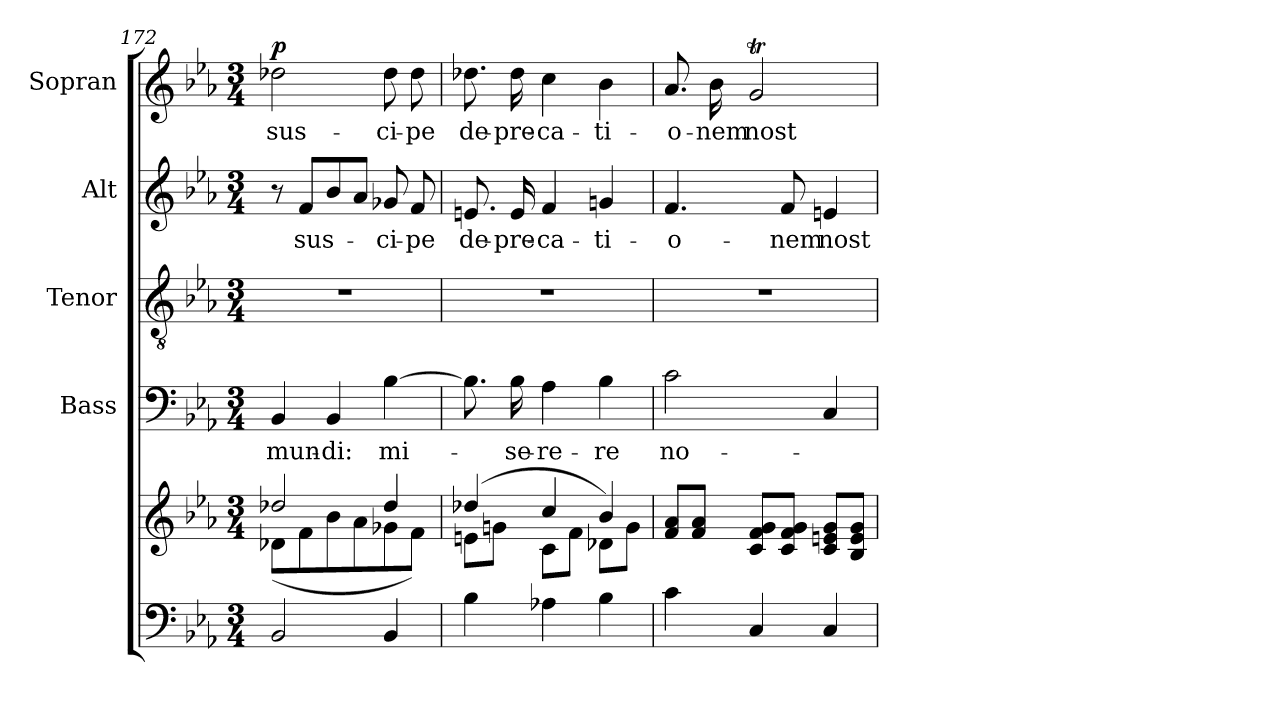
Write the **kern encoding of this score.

**kern	**kern	**kern	**text	**kern	**kern	**text	**kern	**text	**dynam
*part5	*part5	*part4	*part4	*part3	*part2	*part2	*part1	*part1	*part1
*staff6	*staff5	*staff4	*staff4	*staff3	*staff2	*staff2	*staff1	*staff1	*staff1
*	*	*I"Bass	*	*I"Tenor	*I"Alt	*	*I"Sopran	*	*
*	*	*I'B.	*	*I'T.	*I'A.	*	*I'S.	*	*
*clefF4	*clefG2	*clefF4	*	*clefGv2	*clefG2	*	*clefG2	*	*
*k[b-e-a-]	*k[b-e-a-]	*k[b-e-a-]	*	*k[b-e-a-]	*k[b-e-a-]	*	*k[b-e-a-]	*	*
*E-:	*E-:	*E-:	*	*E-:	*E-:	*	*E-:	*	*
*M3/4	*M3/4	*M3/4	*	*M3/4	*M3/4	*	*M3/4	*	*
=172	=172	=172	=172	=172	=172	=172	=172	=172	=172
*	*^	*	*	*	*	*	*	*	*
!	!	!	!	!LO:LY:b	!	!	!	!	!LO:LY:b	!LO:DY:a
2BB-/	2dd-X/	(<8d-X\L	4BB-/	mun-	2.r	8r	.	2dd-X\	sus-	p
!	!	!	!	!	!	!	!LO:LY:b	!	!	!
.	.	8f\	.	.	.	8f/L	sus-	.	.	.
!	!	!	!	!LO:LY:b	!	!	!	!	!	!
.	.	8b-\	4BB-/	-di:	.	8b-/	.	.	.	.
.	.	8a-\	.	.	.	8a-/J	.	.	.	.
!	!	!	!	!LO:LY:b	!	!	!LO:LY:b	!	!LO:LY:b	!
4BB-/	4dd-/	8g-X\	[4B-\	mi-	.	8g-X/	-ci-	8dd-\	-ci-	.
!	!	!	!	!	!	!	!LO:LY:b	!	!LO:LY:b	!
.	.	8f\J)	.	.	.	8f/	-pe	8dd-\	-pe	.
=173	=173	=173	=173	=173	=173	=173	=173	=173	=173	=173
!	!	!	!	!	!	!	!LO:LY:b	!	!LO:LY:b	!
4B-\	(4dd-X/	8en\L	8.B-\]	.	2.r	8.en/	de-	8.dd-X\	de-	.
.	.	8gn\J	.	.	.	.	.	.	.	.
!	!	!	!	!LO:LY:b	!	!	!LO:LY:b	!	!LO:LY:b	!
.	.	.	16B-\	-se-	.	16e/	-pre-	16dd-\	-pre-	.
!	!	!	!	!LO:LY:b	!	!	!LO:LY:b	!	!LO:LY:b	!
4A-X\	4cc/	8c\L	4A-\	-re-	.	4f/	-ca-	4cc\	-ca-	.
.	.	8f\J	.	.	.	.	.	.	.	.
!	!	!	!	!LO:LY:b	!	!	!LO:LY:b	!	!LO:LY:b	!
4B-\	4b-/)	8d-X\L	4B-\	-re	.	4gn/	-ti-	4b-\	-ti-	.
.	.	8g\J	.	.	.	.	.	.	.	.
=174	=174	=174	=174	=174	=174	=174	=174	=174	=174	=174
!	!	!	!	!LO:LY:b	!	!	!LO:LY:b	!	!LO:LY:b	!
*	*v	*v	*	*	*	*	*	*	*	*
4c\	8f/ 8a-/L	2c\	no-	2.r	4.f/	-o-	8.a-/	-o-	.
.	8f/ 8a-/J	.	.	.	.	.	.	.	.
!	!	!	!	!	!	!	!	!LO:LY:b	!
.	.	.	.	.	.	.	16b-\	-nem	.
!	!	!	!	!	!	!	!	!LO:LY:b	!
4C/	8c/ 8f/ 8g/L	.	.	.	.	.	2gt/	nost-	.
!	!	!	!	!	!	!LO:LY:b	!	!	!
.	8c/ 8f/ 8g/J	.	.	.	8f/	-nem	.	.	.
!	!	!	!	!	!	!LO:LY:b	!	!	!
4C/	8c/ 8en/ 8g/L	4C/	.	.	4en/	nost-	.	.	.
.	8B-/ 8e/ 8g/J	.	.	.	.	.	.	.	.
=	=	=	=	=	=	=	=	=	=
*-	*-	*-	*-	*-	*-	*-	*-	*-	*-
